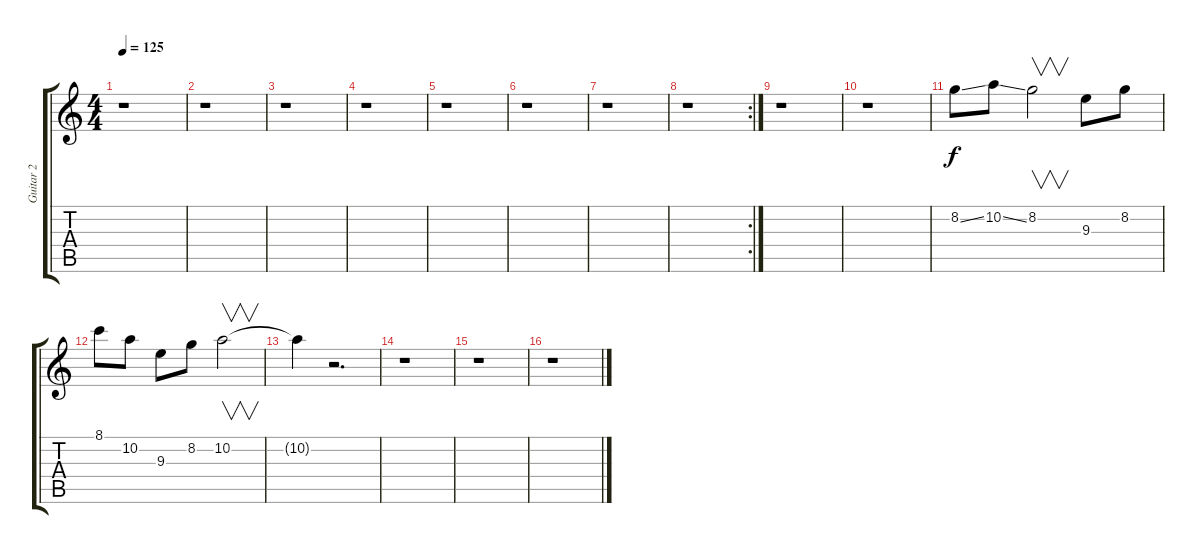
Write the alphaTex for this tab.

\track ("Guitar 2" "Guitar 2") {instrument overdrivenguitar}
\staff {score tabs}
\tuning (E4 B3 G3 D3 A2 E2) {hide}
\ts (4 4)
\tempo 125
\clef g2
\ks c
r.1{dy f} |
r.1 |
r.1 |
r.1 |
r.1 |
r.1 |
r.1 |
\rc 2
r.1 |
r.1 |
r.1 |
8.2{ss}.8 10.2{ss}.8 8.2.2{v} 9.3.8 8.2.8 |
8.1.8 10.2.8 9.3.8 8.2.8 10.2.2{v} |
10.2{t}.4 r.2{d} |
r.1 |
r.1 |
r.1
